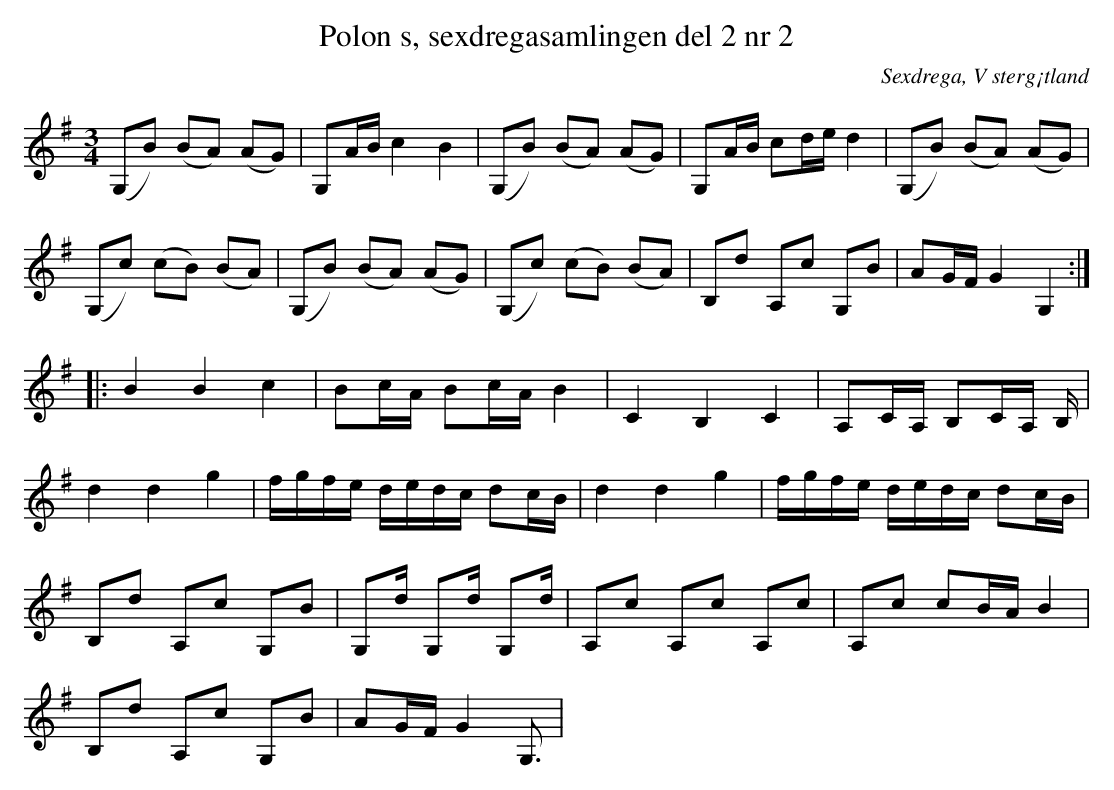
X:1
T: Polon s, sexdregasamlingen del 2 nr 2
O: Sexdrega, V sterg¡tland
M: 3/4
L: 1/16
K: G
(G,2B2) (B2A2) (A2G2) | G,2AB c4 B4 | (G,2B2) (B2A2) (A2G2) | G,2AB c2de d4 | (G,2B2) (B2A2) (A2G2) |
(G,2c2) (c2B2) (B2A2) | (G,2B2) (B2A2) (A2G2) | (G,2c2) (c2B2) (B2A2) | B,2d2 A,2c2 G,2B2 | A2GF G4 G,4 ::
B4 B4 c4 | B2cA B2cA B4 | C4 B,4 C4 | A,2CA, B,2CA, B, |
d4 d4 g4 | fgfe dedc d2cB | d4 d4 g4 | fgfe dedc d2cB |
B,2d2 A,2c2 G,2B2 | G,2d G,2d G,2d| A,2c2 A,2c2 A,2c2 | A,2c2 c2BA B4 |
B,2d2 A,2c2 G,2B2 | A2GF G4 G,3 |
